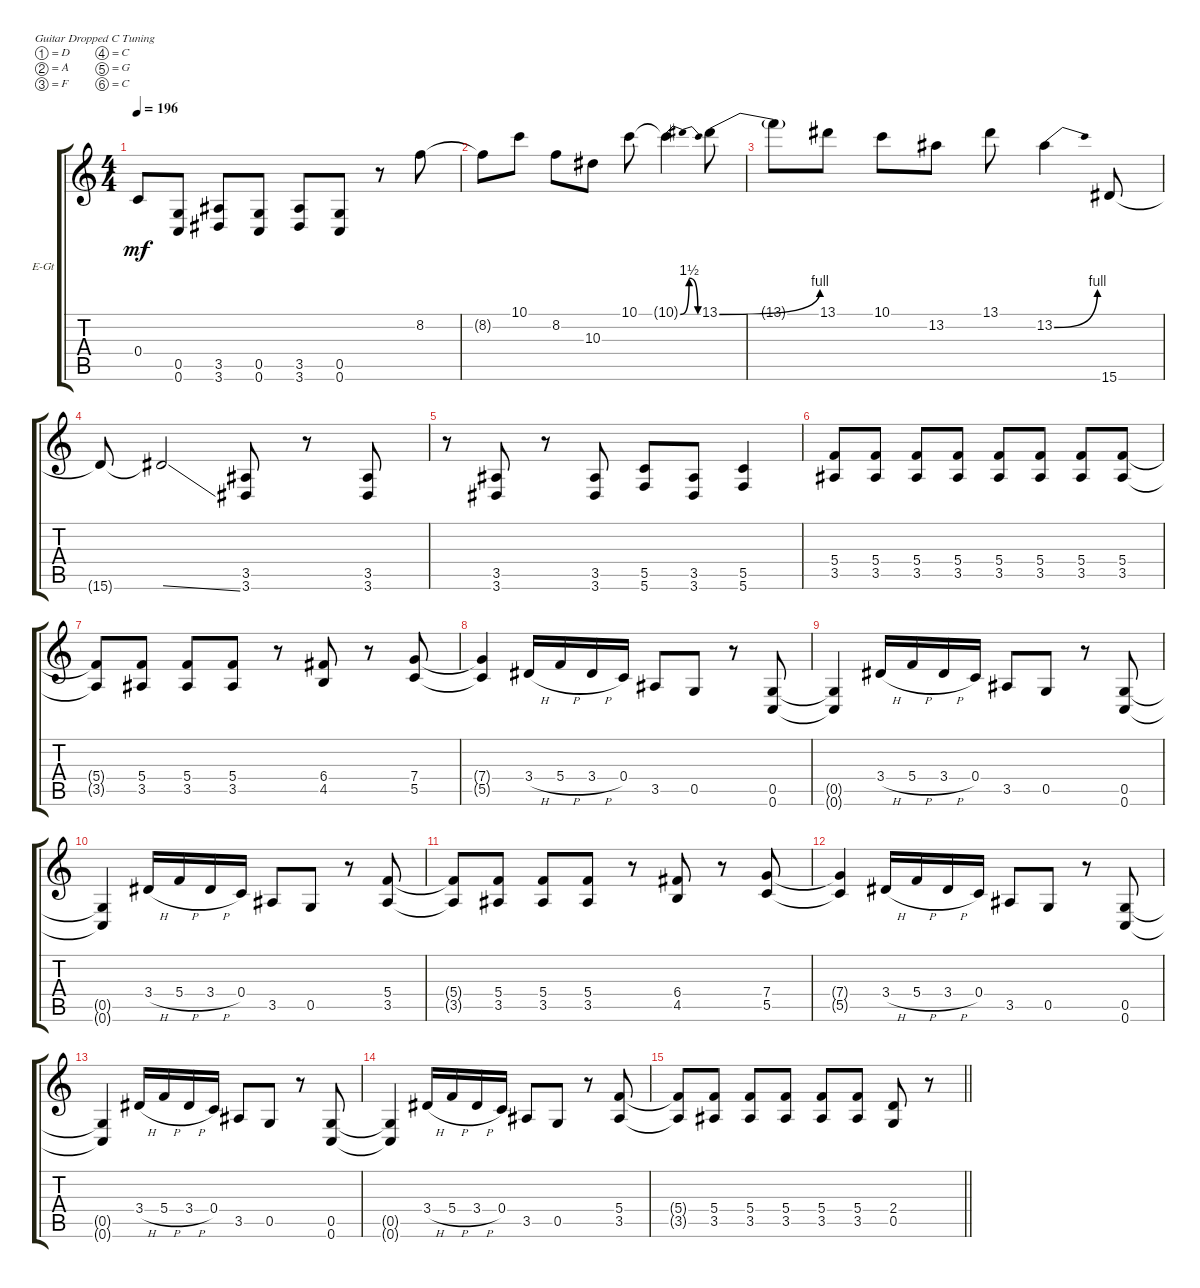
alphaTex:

\defaultSystemsLayout 4
\bracketExtendMode groupsimilarinstruments
\firstSystemTrackNameOrientation horizontal
\otherSystemsTrackNameOrientation horizontal
\track ("L Guitar <Dist>" "E-Gt") {instrument distortionguitar}
\staff {score tabs}
\tuning (D4 A3 F3 C3 G2 C2)
\ts (4 4)
\tempo 196
\clef g2
\ks c
0.4{t}.8{dy mf} (0.6 0.5).8 (3.6 3.5).8 (0.6 0.5).8 (3.6 3.5).8 (0.6 0.5).8 r.8 8.2.8 |
8.2{t}.8 10.1.8 8.2.8 10.3.8 10.1.8 10.1{be (bendrelease 0 0 10.2 6 20.4 6 30 0) t}.4 13.1{be (bend 0 0 15 4)}.8 |
13.1{t}.8 13.1.8 10.1.8 13.2.8 13.1.8 13.2{be (bend 0 0 15 4)}.4 15.6.8 |
15.6{t}.8 15.6{ss t}.2 (3.6 3.5).8 r.8 (3.5 3.6).8 |
r.8 (3.5 3.6).8 r.8 (3.6 3.5).8 (5.6 5.5).8 (3.6 3.5).8 (5.6 5.5).4 |
(3.5 5.4).8 (3.5 5.4).8 (3.5 5.4).8 (3.5 5.4).8 (3.5 5.4).8 (3.5 5.4).8 (3.5 5.4).8 (3.5 5.4).8 |
(3.5{t} 5.4{t}).8 (3.5 5.4).8 (3.5 5.4).8 (3.5 5.4).8 r.8 (4.5 6.4).8 r.8 (5.5 7.4).8 |
(5.5{t} 7.4{t}).4 3.4{h}.16 5.4{h}.16 3.4{h}.16 0.4.16 3.5.8 0.5.8 r.8 (0.6 0.5).8 |
(0.6{t} 0.5{t}).4 3.4{h}.16 5.4{h}.16 3.4{h}.16 0.4.16 3.5.8 0.5.8 r.8 (0.6 0.5).8 |
(0.6{t} 0.5{t}).4 3.4{h}.16 5.4{h}.16 3.4{h}.16 0.4.16 3.5.8 0.5.8 r.8 (3.5 5.4).8 |
(3.5{t} 5.4{t}).8 (3.5 5.4).8 (3.5 5.4).8 (3.5 5.4).8 r.8 (4.5 6.4).8 r.8 (5.5 7.4).8 |
(5.5{t} 7.4{t}).4 3.4{h}.16 5.4{h}.16 3.4{h}.16 0.4.16 3.5.8 0.5.8 r.8 (0.6 0.5).8 |
(0.6{t} 0.5{t}).4 3.4{h}.16 5.4{h}.16 3.4{h}.16 0.4.16 3.5.8 0.5.8 r.8 (0.6 0.5).8 |
(0.6{t} 0.5{t}).4 3.4{h}.16 5.4{h}.16 3.4{h}.16 0.4.16 3.5.8 0.5.8 r.8 (5.4 3.5).8 |
\barLineRight lightlight
(5.4{t} 3.5{t}).8 (5.4 3.5).8 (5.4 3.5).8 (5.4 3.5).8 (5.4 3.5).8 (5.4 3.5).8 (2.4 0.5).8 r.8
